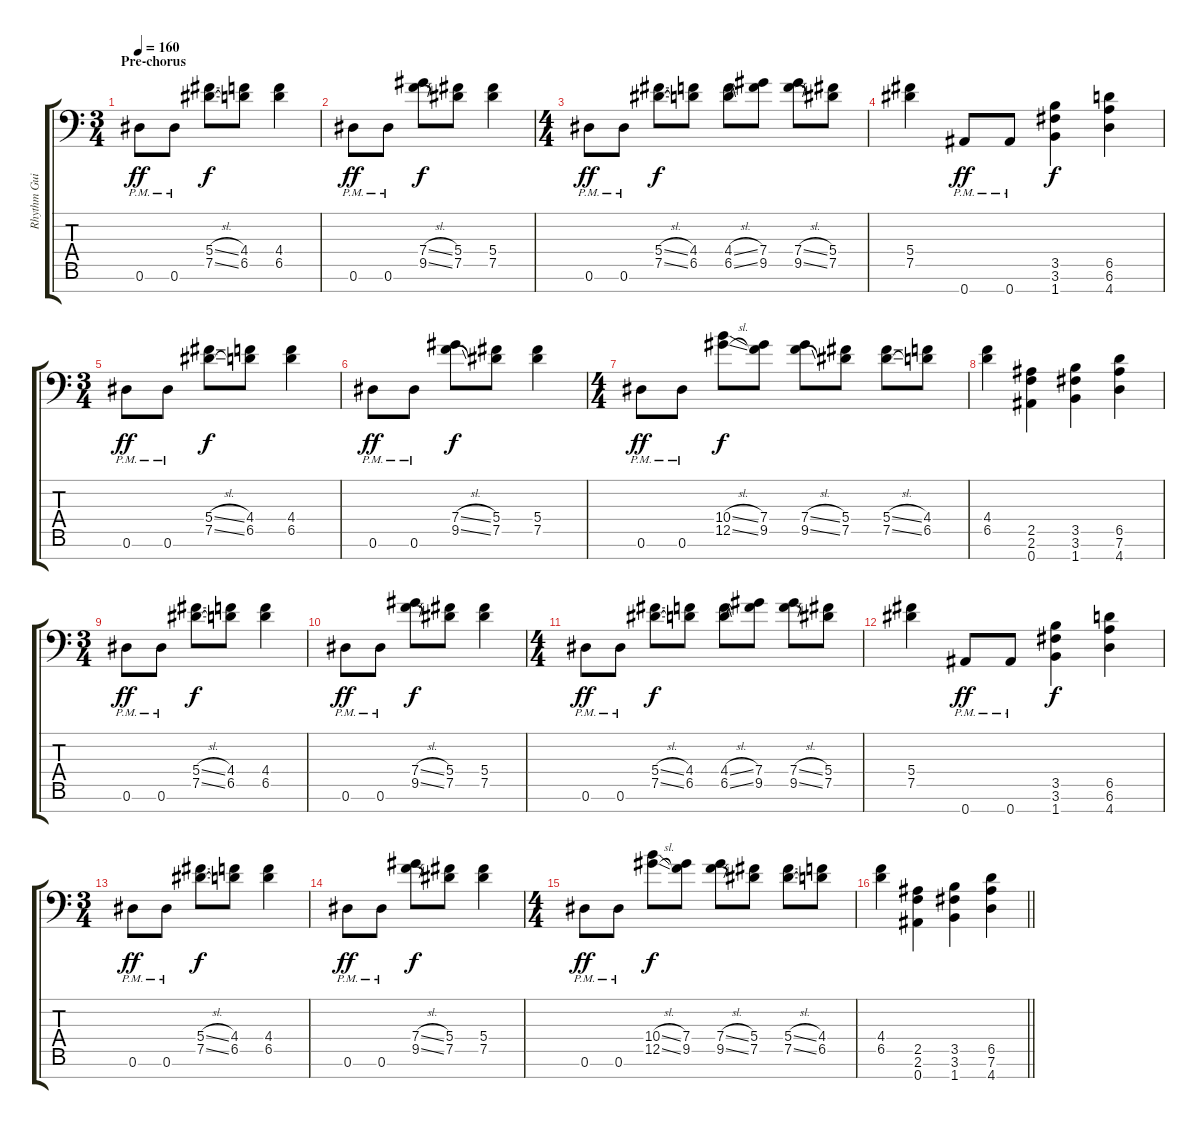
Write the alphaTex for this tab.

\track ("Rhythm Guitar" "Rhythm Gui") {instrument distortionguitar}
\staff {score tabs}
\tuning (Eb4 Bb3 Gb3 Db3 Ab2 Eb2 Bb1) {hide}
\ts (3 4)
\section ("" "Pre-chorus")
\tempo 160
\clef f4
\ks c
0.6{pm}.8{dy ff} 0.6{pm}.8 (5.4{sl} 7.5{sl}).8{dy f} (4.4 6.5).8 (4.4 6.5).4 |
0.6{pm}.8{dy ff} 0.6{pm}.8 (7.4{sl} 9.5{sl}).8{dy f} (5.4 7.5).8 (5.4 7.5).4 |
\ts (4 4)
0.6{pm}.8{dy ff} 0.6{pm}.8 (5.4{sl} 7.5{sl}).8{dy f} (4.4 6.5).8 (4.4{sl} 6.5{sl}).8 (7.4 9.5).8 (7.4{sl} 9.5{sl}).8 (5.4 7.5).8 |
(5.4 7.5).4 0.7{pm}.8{dy ff} 0.7{pm}.8 (3.5 3.6 1.7).4{dy f} (6.5 6.6 4.7).4 |
\ts (3 4)
0.6{pm}.8{dy ff} 0.6{pm}.8 (5.4{sl} 7.5{sl}).8{dy f} (4.4 6.5).8 (4.4 6.5).4 |
0.6{pm}.8{dy ff} 0.6{pm}.8 (7.4{sl} 9.5{sl}).8{dy f} (5.4 7.5).8 (5.4 7.5).4 |
\ts (4 4)
0.6{pm}.8{dy ff} 0.6{pm}.8 (10.4{sl} 12.5{sl}).8{dy f} (7.4 9.5).8 (7.4{sl} 9.5{sl}).8 (5.4 7.5).8 (5.4{sl} 7.5{sl}).8 (4.4 6.5).8 |
(4.4 6.5).4 (2.5 2.6 0.7).4 (3.5 3.6 1.7).4 (6.5 7.6 4.7).4 |
\ts (3 4)
0.6{pm}.8{dy ff} 0.6{pm}.8 (5.4{sl} 7.5{sl}).8{dy f} (4.4 6.5).8 (4.4 6.5).4 |
0.6{pm}.8{dy ff} 0.6{pm}.8 (7.4{sl} 9.5{sl}).8{dy f} (5.4 7.5).8 (5.4 7.5).4 |
\ts (4 4)
0.6{pm}.8{dy ff} 0.6{pm}.8 (5.4{sl} 7.5{sl}).8{dy f} (4.4 6.5).8 (4.4{sl} 6.5{sl}).8 (7.4 9.5).8 (7.4{sl} 9.5{sl}).8 (5.4 7.5).8 |
(5.4 7.5).4 0.7{pm}.8{dy ff} 0.7{pm}.8 (3.5 3.6 1.7).4{dy f} (6.5 6.6 4.7).4 |
\ts (3 4)
0.6{pm}.8{dy ff} 0.6{pm}.8 (5.4{sl} 7.5{sl}).8{dy f} (4.4 6.5).8 (4.4 6.5).4 |
0.6{pm}.8{dy ff} 0.6{pm}.8 (7.4{sl} 9.5{sl}).8{dy f} (5.4 7.5).8 (5.4 7.5).4 |
\ts (4 4)
0.6{pm}.8{dy ff} 0.6{pm}.8 (10.4{sl} 12.5{sl}).8{dy f} (7.4 9.5).8 (7.4{sl} 9.5{sl}).8 (5.4 7.5).8 (5.4{sl} 7.5{sl}).8 (4.4 6.5).8 |
\barLineRight lightlight
(4.4 6.5).4 (2.5 2.6 0.7).4 (3.5 3.6 1.7).4 (6.5 7.6 4.7).4
